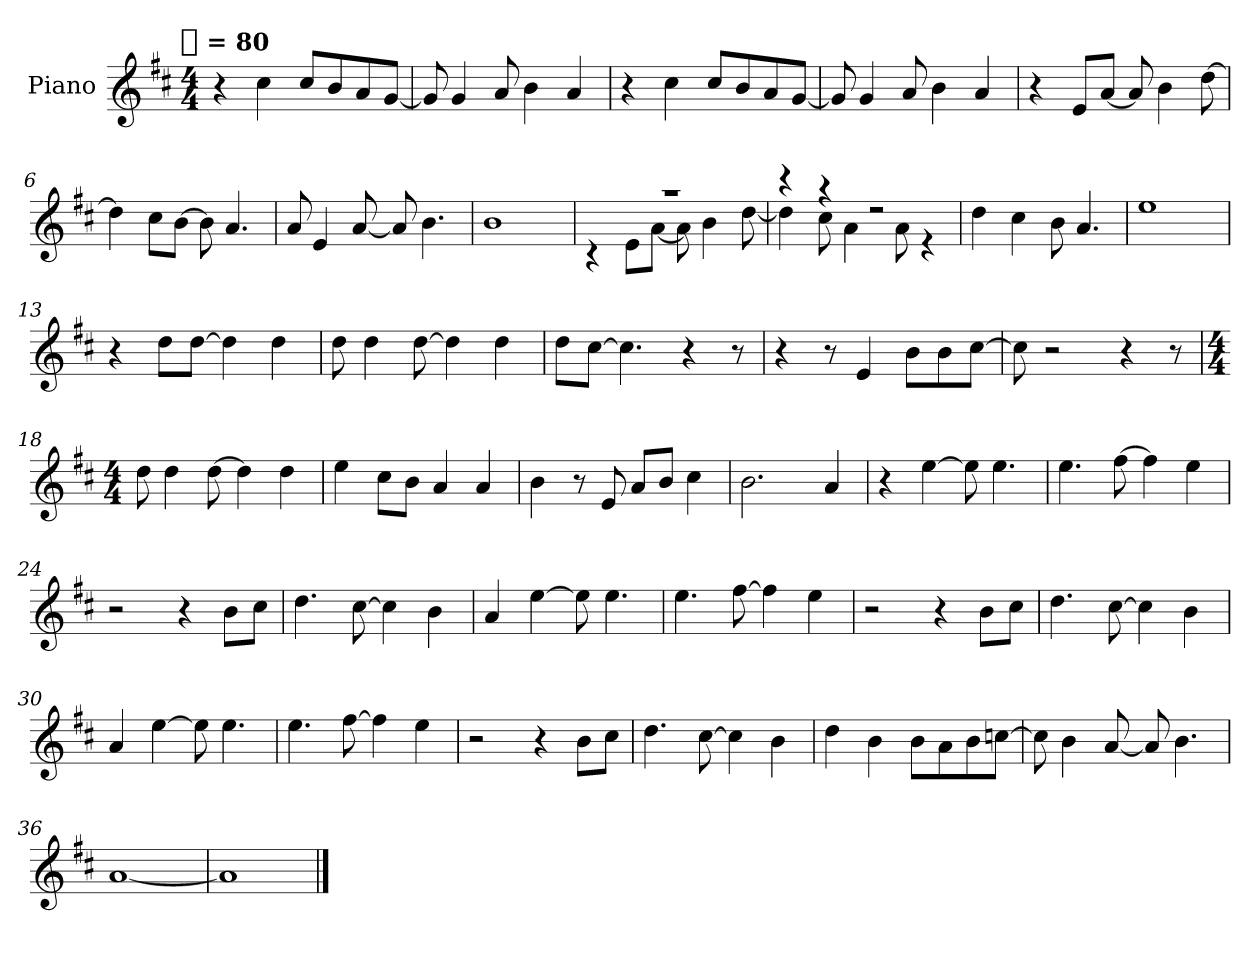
**kern
*part1
*staff1
*I"Piano
*I'Pia.
*clefG2
*k[f#c#]
!!LO:TX:omd:t=[quarter] = 80
*M4/4
*MM80
=1
4r
4cc#
8cc#L
8b
8a
[8gJ
=2
8g]
4g
8a
4b
4a
=3
4r
4cc#
8cc#L
8b
8a
[8gJ
=4
8g]
4g
8a
4b
4a
=5
4r
8eL
[8aJ
8a]
4b
[8dd
!!LO:LB:g=z
=6
4dd]
8cc#L
[8bJ
8b]
4.a
=7
8a
4e
[8a
8a]
4.b
=8
1b
=9
*^
1r	4r
.	8eL
.	[8aJ
.	8a]
.	4b
.	[8dd
=10	=10
4r	4dd]
4r	8cc#
.	4a
2r	.
.	8a
.	4r
*v	*v
=11
4dd
4cc#
8b
4.a
=12
1ee
!!LO:LB:g=z
=13
4r
8ddL
[8ddJ
4dd]
4dd
=14
8dd
4dd
[8dd
4dd]
4dd
=15
8ddL
[8cc#J
4.cc#]
4r
8r
=16
4r
8r
4e
8bL
8b
[8cc#J
=17
8cc#]
2r
4r
8r
=18
*M4/4
8dd
4dd
[8dd
4dd]
4dd
!!LO:LB:g=z
=19
4ee
8cc#L
8bJ
4a
4a
=20
4b
8r
8e
8aL
8bJ
4cc#
=21
2.b
4a
=22
4r
[4ee
8ee]
4.ee
=23
4.ee
[8ff#
4ff#]
4ee
=24
2r
4r
8bL
8cc#J
=25
4.dd
[8cc#
4cc#]
4b
!!LO:LB:g=z
=26
4a
[4ee
8ee]
4.ee
=27
4.ee
[8ff#
4ff#]
4ee
=28
2r
4r
8bL
8cc#J
=29
4.dd
[8cc#
4cc#]
4b
=30
4a
[4ee
8ee]
4.ee
=31
4.ee
[8ff#
4ff#]
4ee
=32
2r
4r
8bL
8cc#J
!!LO:LB:g=z
=33
4.dd
[8cc#
4cc#]
4b
=34
4dd
4b
8bL
8a
8b
[8ccnJ
=35
8cc]
4b
[8a
8a]
4.b
=36
[1a
=37
1a]
==
*-
